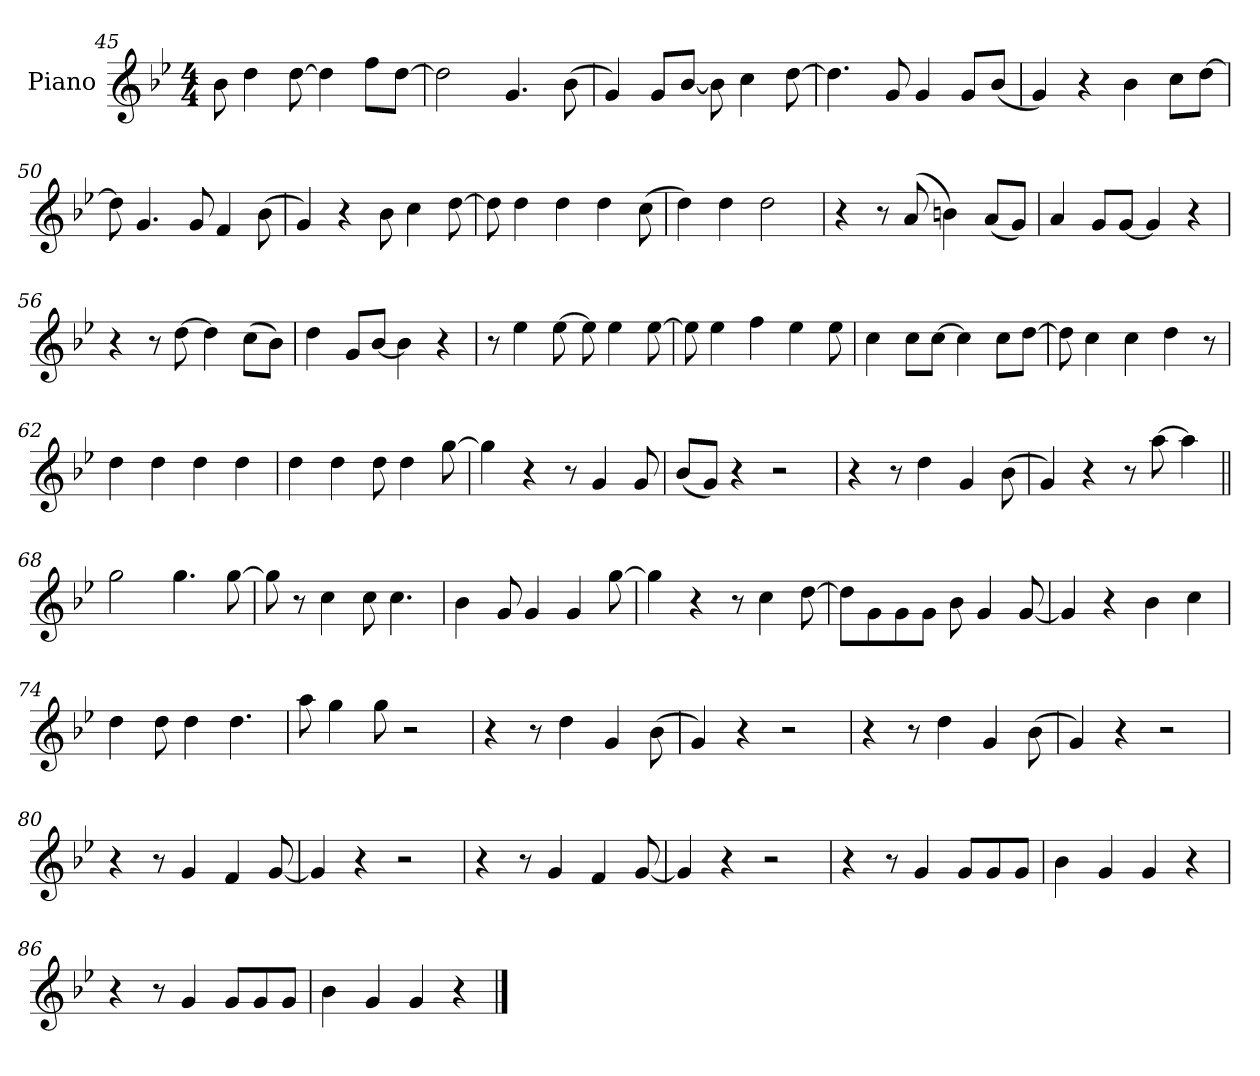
**kern
*part1
*staff1
*I"Piano
*I'Pno.
*clefG2
*k[b-e-]
*M4/4
=45
8b-
4dd
[8dd
4dd]
8ffL
[8ddJ
=46
2dd]
4.g
(8b-
=47
4g)
8gL
[8b-J
8b-]
4cc
[8dd
=48
4.dd]
8g
4g
8gL
(8b-J
=49
4g)
4r
4b-
8ccL
[8ddJ
=50
8dd]
4.g
8g
4f
(8b-
=51
4g)
4r
8b-
4cc
[8dd
=52
8dd]
4dd
4dd
4dd
(8cc
=53
4dd)
4dd
2dd
=54
4r
8r
(8a
4bn)
(8aL
8gJ)
=55
4a
8gL
[8gJ
4g]
4r
=56
4r
8r
[8dd
4dd]
(8ccL
8b-J)
=57
4dd
8gL
[8b-J
4b-]
4r
=58
8r
4ee-
[8ee-
8ee-]
4ee-
[8ee-
=59
8ee-]
4ee-
4ff
4ee-
8ee-
=60
4cc
8ccL
[8ccJ
4cc]
8ccL
[8ddJ
=61
8dd]
4cc
4cc
4dd
8r
=62
4dd
4dd
4dd
4dd
=63
4dd
4dd
8dd
4dd
[8gg
=64
4gg]
4r
8r
4g
8g
=65
(8b-L
8gJ)
4r
2r
=66
4r
8r
4dd
4g
(8b-
=67
4g)
4r
8r
[8aa
4aa]
=68||
2gg
4.gg
[8gg
=69
8gg]
8r
4cc
8cc
4.cc
=70
4b-
8g
4g
4g
[8gg
=71
4gg]
4r
8r
4cc
[8dd
=72
8ddL]
8g
8g
8gJ
8b-
4g
[8g
=73
4g]
4r
4b-
4cc
=74
4dd
8dd
4dd
4.dd
=75
8aa
4gg
8gg
2r
=76
4r
8r
4dd
4g
(8b-
=77
4g)
4r
2r
=78
4r
8r
4dd
4g
(8b-
=79
4g)
4r
2r
=80
4r
8r
4g
4f
[8g
=81
4g]
4r
2r
=82
4r
8r
4g
4f
[8g
=83
4g]
4r
2r
=84
4r
8r
4g
8gL
8g
8gJ
=85
4b-
4g
4g
4r
=86
4r
8r
4g
8gL
8g
8gJ
=87
4b-
4g
4g
4r
==
*-
